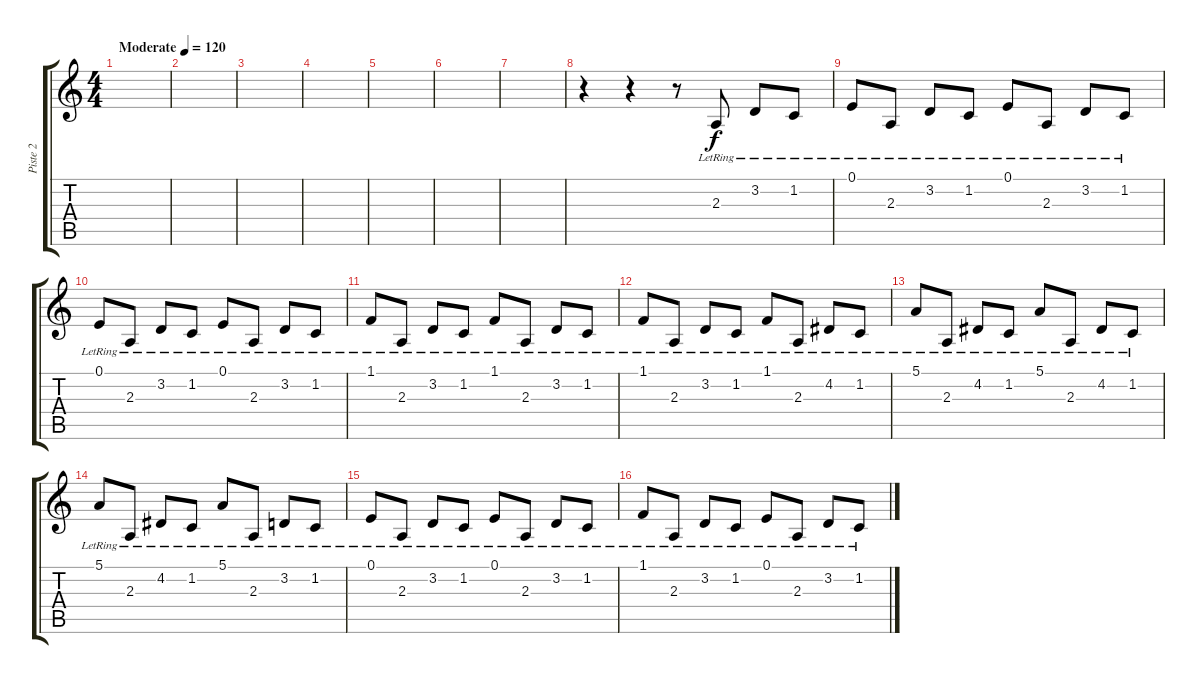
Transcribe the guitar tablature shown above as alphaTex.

\track ("Piste 2" "Piste 2") {instrument fx4atmosphere}
\staff {score tabs}
\tuning (E4 B3 G3 D3 A2 E2) {hide}
\ts (4 4)
\tempo (120 "Moderate")
\clef g2
\ks c
|
|
|
|
|
|
|
r.4 r.4 r.8 2.3{lr}.8 3.2{lr}.8 1.2{lr}.8 |
0.1{lr}.8 2.3{lr}.8 3.2{lr}.8 1.2{lr}.8 0.1{lr}.8 2.3{lr}.8 3.2{lr}.8 1.2{lr}.8 |
0.1{lr}.8 2.3{lr}.8 3.2{lr}.8 1.2{lr}.8 0.1{lr}.8 2.3{lr}.8 3.2{lr}.8 1.2{lr}.8 |
1.1{lr}.8 2.3{lr}.8 3.2{lr}.8 1.2{lr}.8 1.1{lr}.8 2.3{lr}.8 3.2{lr}.8 1.2{lr}.8 |
1.1{lr}.8 2.3{lr}.8 3.2{lr}.8 1.2{lr}.8 1.1{lr}.8 2.3{lr}.8 4.2{lr}.8 1.2{lr}.8 |
5.1{lr}.8 2.3{lr}.8 4.2{lr}.8 1.2{lr}.8 5.1{lr}.8 2.3{lr}.8 4.2{lr}.8 1.2{lr}.8 |
5.1{lr}.8 2.3{lr}.8 4.2{lr}.8 1.2{lr}.8 5.1{lr}.8 2.3{lr}.8 3.2{lr}.8 1.2{lr}.8 |
0.1{lr}.8 2.3{lr}.8 3.2{lr}.8 1.2{lr}.8 0.1{lr}.8 2.3{lr}.8 3.2{lr}.8 1.2{lr}.8 |
1.1{lr}.8 2.3{lr}.8 3.2{lr}.8 1.2{lr}.8 0.1{lr}.8 2.3{lr}.8 3.2{lr}.8 1.2{lr}.8
